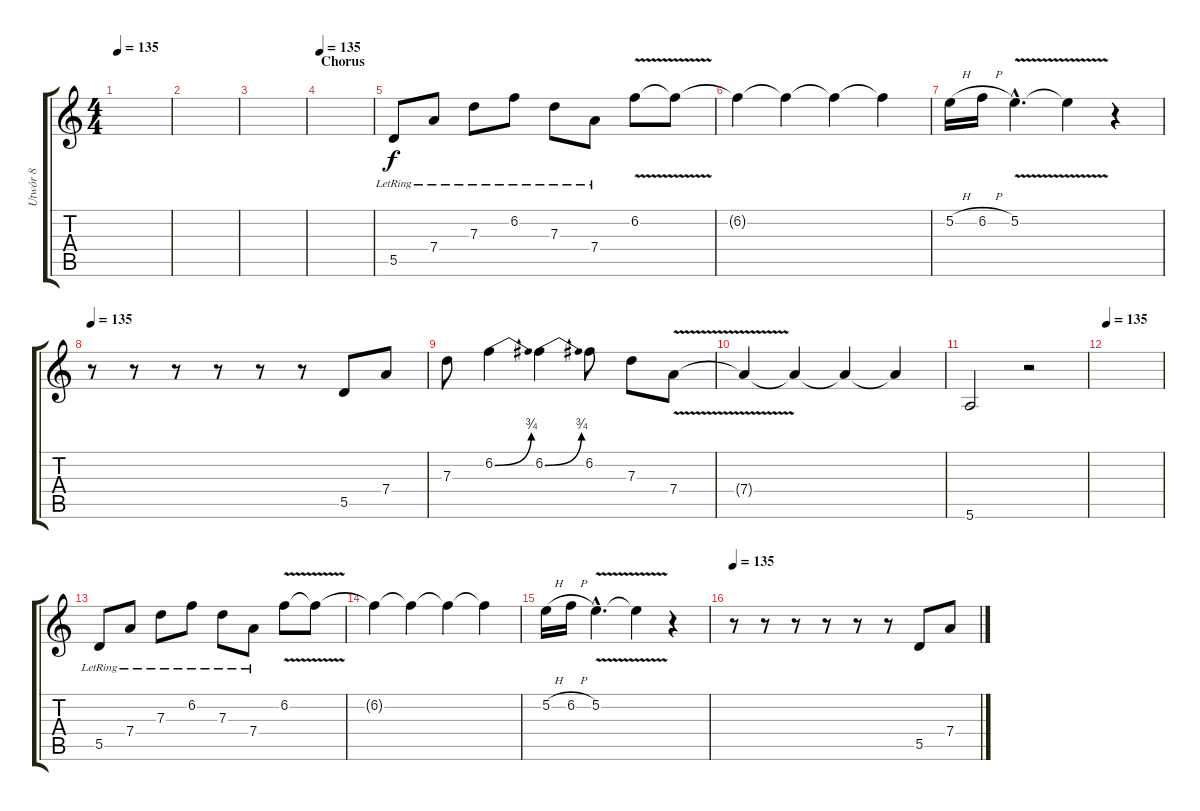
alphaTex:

\track ("Utwór 8" "Utwór 8") {instrument acousticguitarnylon}
\staff {score tabs}
\tuning (E4 B3 G3 D3 A2 E2) {hide}
\ts (4 4)
\tempo 135
\clef g2
\ks c
|
|
|
\section ("" "Chorus")
\tempo 135
|
5.5{lr}.8 7.4{lr}.8 7.3{lr}.8 6.2{lr}.8 7.3{lr}.8 7.4{lr}.8 6.2{v}.8 6.2{t}.8 |
6.2{t}.4 6.2{t}.4 6.2{t}.4 6.2{t}.4 |
5.2{h}.16 6.2{h}.16 5.2{v hac}.4{d} 5.2{t}.4 r.4 |
\tempo 135
r.8 r.8 r.8 r.8 r.8 r.8 5.5.8 7.4.8 |
7.3.8 6.2{be (bend 0 0 60 3)}.4 6.2{be (bend 0 0 60 3)}.4 6.2.8 7.3.8 7.4{v}.8 |
7.4{t}.4 7.4{t}.4 7.4{t}.4 7.4{t}.4 |
5.6.2 r.2 |
\tempo 135
|
5.5{lr}.8 7.4{lr}.8 7.3{lr}.8 6.2{lr}.8 7.3{lr}.8 7.4{lr}.8 6.2{v}.8 6.2{t}.8 |
6.2{t}.4 6.2{t}.4 6.2{t}.4 6.2{t}.4 |
5.2{h}.16 6.2{h}.16 5.2{v hac}.4{d} 5.2{t}.4 r.4 |
\tempo 135
r.8 r.8 r.8 r.8 r.8 r.8 5.5.8 7.4.8
